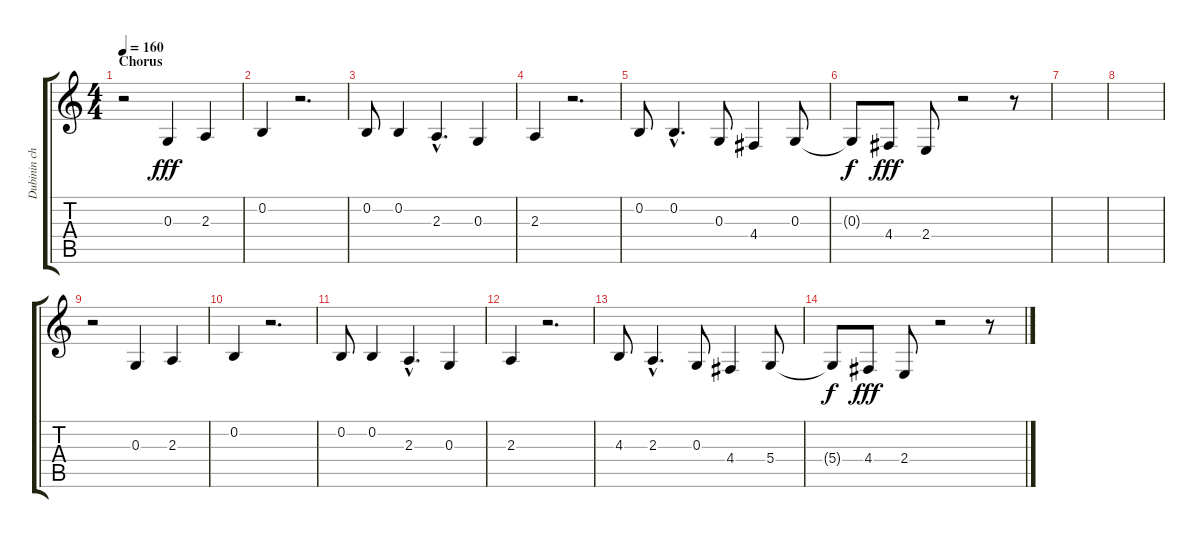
\track ("Dubinin chant " "Dubinin ch") {instrument baritonesax}
\staff {score tabs}
\tuning (E4 B3 G3 D3 A2 E2) {hide}
\ts (4 4)
\section ("" "Chorus")
\tempo 160
\clef g2
\ks c
r.2{dy fff} 0.3.4 2.3.4 |
0.2.4 r.2{d} |
0.2.8 0.2.4 2.3{hac}.4{d} 0.3.4 |
2.3.4 r.2{d} |
0.2.8 0.2{hac}.4{d} 0.3.8 4.4.4 0.3.8 |
0.3{t}.8{dy f} 4.4.8{dy fff} 2.4.8 r.2 r.8 |
|
|
r.2 0.3.4 2.3.4 |
0.2.4 r.2{d} |
0.2.8 0.2.4 2.3{hac}.4{d} 0.3.4 |
2.3.4 r.2{d} |
4.3.8 2.3{hac}.4{d} 0.3.8 4.4.4 5.4.8 |
5.4{t}.8{dy f} 4.4.8{dy fff} 2.4.8 r.2 r.8
